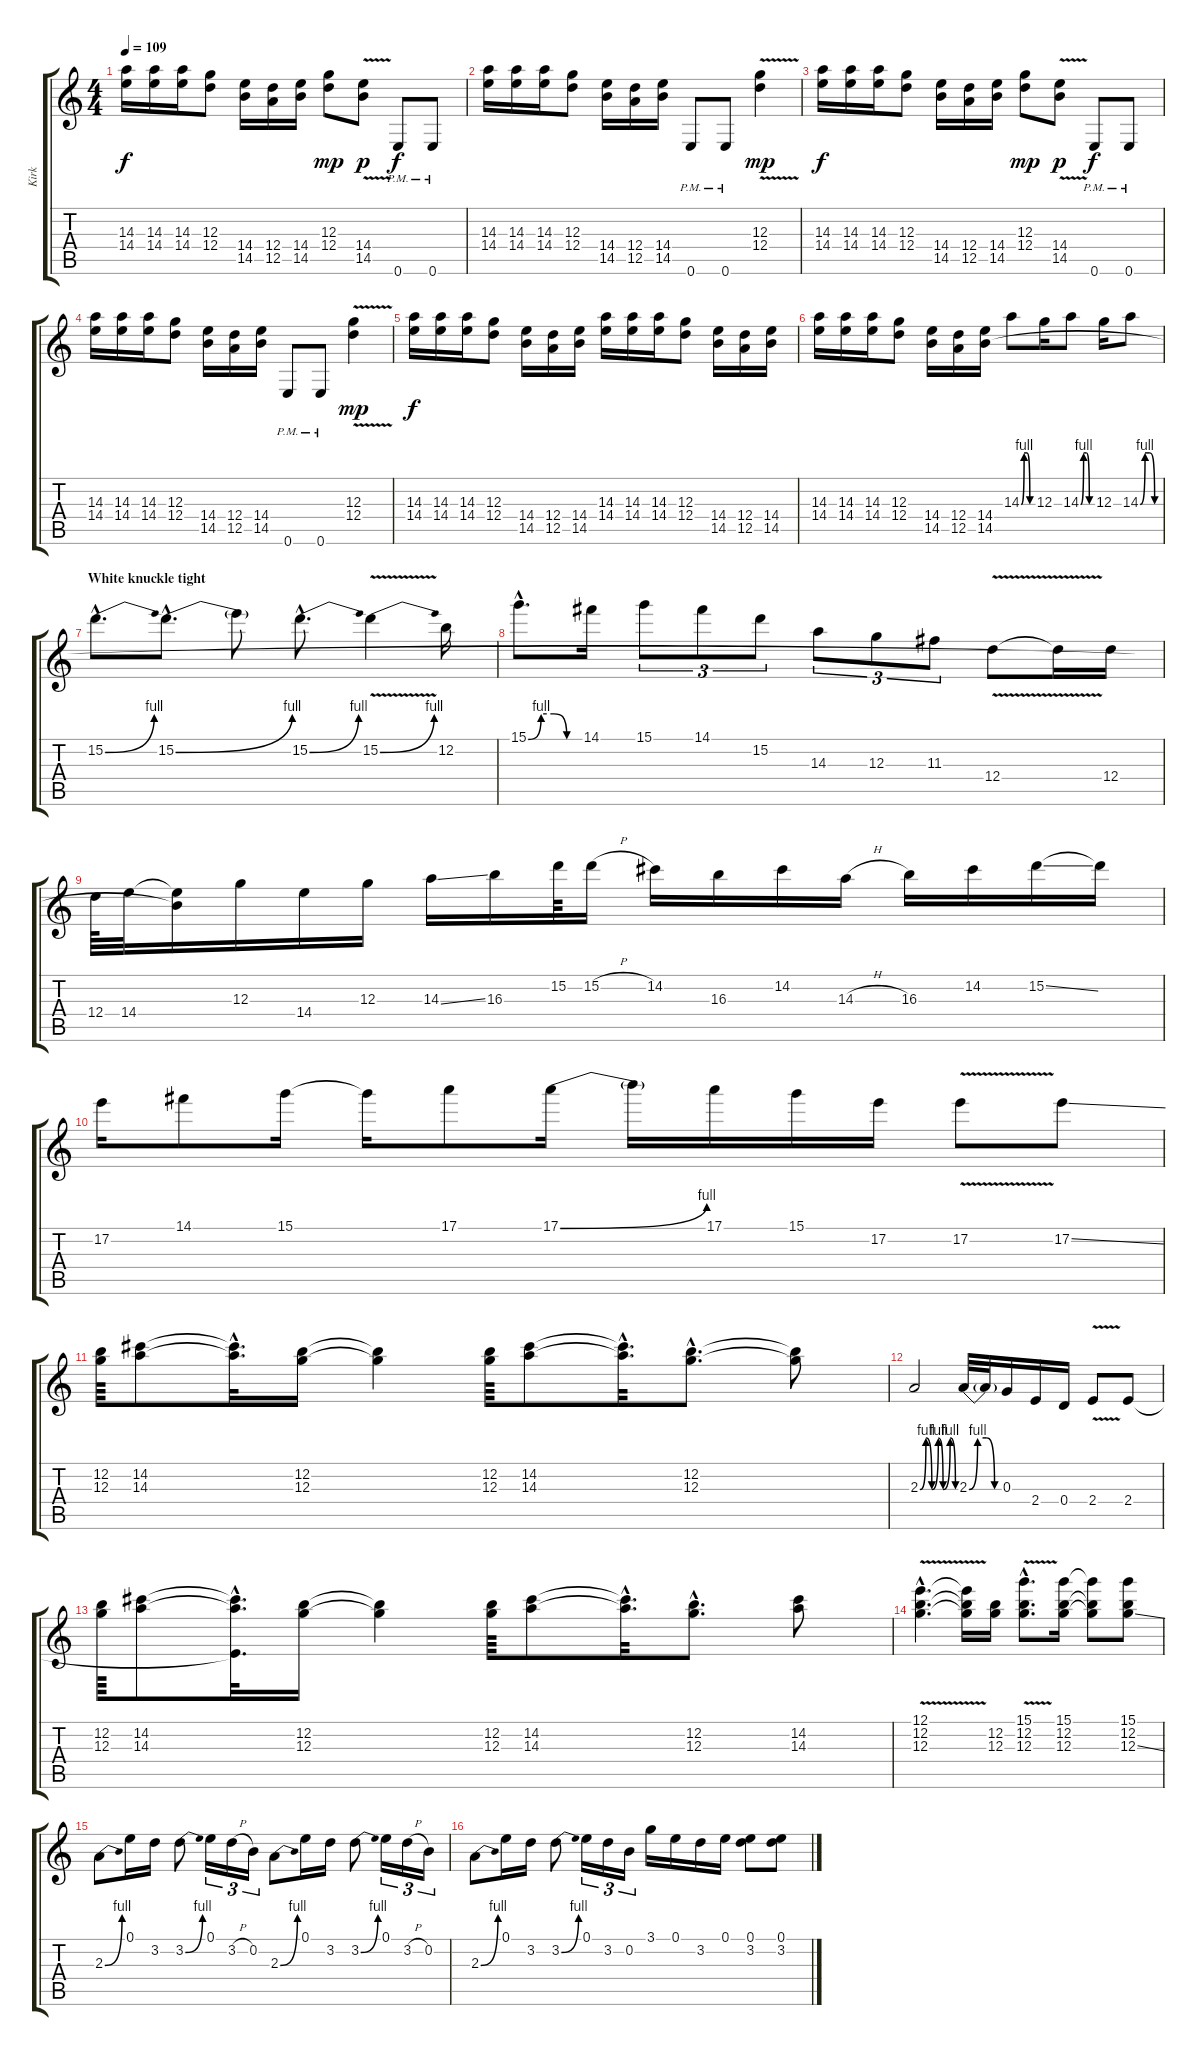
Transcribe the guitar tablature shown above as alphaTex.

\track ("Kirk" "Kirk") {instrument distortionguitar}
\staff {score tabs}
\tuning (E4 B3 G3 D3 A2 E2) {hide}
\ts (4 4)
\tempo 109
\clef g2
\ks c
(14.3 14.4).16{dy f} (14.3 14.4).16 (14.3 14.4).16 (12.3 12.4).8 (14.4 14.5).16 (12.4 12.5).16 (14.4 14.5).16 (12.3 12.4).8{dy mp} (14.4{v} 14.5{v}).8{dy p} 0.6{pm}.8{dy f} 0.6{pm}.8 |
(14.3 14.4).16 (14.3 14.4).16 (14.3 14.4).16 (12.3 12.4).8 (14.4 14.5).16 (12.4 12.5).16 (14.4 14.5).16 0.6{pm}.8 0.6{pm}.8 (12.3{v} 12.4{v}).4{dy mp} |
(14.3 14.4).16{dy f} (14.3 14.4).16 (14.3 14.4).16 (12.3 12.4).8 (14.4 14.5).16 (12.4 12.5).16 (14.4 14.5).16 (12.3 12.4).8{dy mp} (14.4{v} 14.5{v}).8{dy p} 0.6{pm}.8{dy f} 0.6{pm}.8 |
(14.3 14.4).16 (14.3 14.4).16 (14.3 14.4).16 (12.3 12.4).8 (14.4 14.5).16 (12.4 12.5).16 (14.4 14.5).16 0.6{pm}.8 0.6{pm}.8 (12.3{v} 12.4{v}).4{dy mp} |
(14.3 14.4).16{dy f} (14.3 14.4).16 (14.3 14.4).16 (12.3 12.4).8 (14.4 14.5).16 (12.4 12.5).16 (14.4 14.5).16 (14.3 14.4).16 (14.3 14.4).16 (14.3 14.4).16 (12.3 12.4).8 (14.4 14.5).16 (12.4 12.5).16 (14.4 14.5).16 |
(14.3 14.4).16 (14.3 14.4).16 (14.3 14.4).16 (12.3 12.4).8 (14.4 14.5).16 (12.4 12.5).16 (14.4 14.5).16 14.3{be (custom 0 0 15 4 30 4 45 0 60 0)}.8 12.3.16 14.3{be (custom 0 0 15 4 30 4 45 0 60 0)}.8 12.3.16 14.3{be (custom 0 0 15 4 30 4 45 0 60 0)}.8 |
\section ("" "White knuckle tight")
15.2{be (bend 0 0 60 4) hac}.8{d} 15.2{be (bend 0 0 60 4) hac}.8{d} 15.2{t}.8 15.2{be (bend 0 0 60 4) hac}.8{d} 15.2{be (bend 0 0 60 4) v}.4 12.2.16 |
15.1{be (custom 0 0 15 4 30 4 45 0 60 0) hac}.8{d} 14.1.16 15.1.8{tu (3 2)} 14.1.8{tu (3 2)} 15.2.8{tu (3 2)} 14.3.8{tu (3 2)} 12.3.8{tu (3 2)} 11.3.8{tu (3 2)} 12.4{v}.8 12.4{t}.16 12.4.16 |
12.4.64 14.4.32 (14.4{t} 14.5{t}).16 12.3.16 14.4.16 12.3.16 14.3{ss}.16 16.3.16 15.2.64 15.2{h}.16 14.2.16 16.3.16 14.2.16 14.3{h}.16 16.3.16 14.2.16 15.2{ss}.16 15.2{t}.16 |
17.2.16 14.1.8 15.1.16 15.1{t}.16 17.1.8 17.1{be (bend 0 0 60 4)}.16 17.1{t}.16 17.1.16 15.1.16 17.2.16 17.2{v}.8 17.2{ss}.8 |
(12.2 12.3).64 (14.2 14.3).8 (14.2{hac t} 14.3{hac t}).32{d} (12.2 12.3).16 (12.2{t} 12.3{t}).4 (12.2 12.3).64 (14.2 14.3).8 (14.2{hac t} 14.3{hac t}).32{d} (12.2{hac} 12.3{hac}).8{d} (12.2{t} 12.3{t}).8 |
2.3{be (custom 0 0 10 4 20 0 31 4 39 0 51 4 60 0)}.2 2.3{be (custom 0 0 15 4 30 4 45 0 60 0)}.32 2.3{t}.32 0.3.16 2.4.16 0.4.16 2.4{v}.8 2.4.8 |
(12.2 12.3).64 (14.2 14.3).8 (14.2{hac t} 14.3{hac t} 2.4{hac t}).32{d} (12.2 12.3).16 (12.2{t} 12.3{t}).4 (12.2 12.3).64 (14.2 14.3).8 (14.2{hac t} 14.3{hac t}).32{d} (12.2{hac} 12.3{hac}).8{d} (14.2 14.3).8 |
(12.1{hac} 12.2{hac} 12.3{v hac}).4{d} (12.1{t} 12.2{t} 12.3{t}).16 (12.2 12.3).16 (15.1{v hac} 12.2{v hac} 12.3{v hac}).8{d} (15.1 12.2 12.3).16 (15.1{t} 12.2{t} 12.3{t}).8 (15.1 12.2 12.3{ss}).8 |
2.3{be (bend 0 0 60 4)}.8 0.1.16 3.2.16 3.2{be (bend 0 0 60 4)}.8 0.1.16{tu (3 2)} 3.2{h}.16{tu (3 2)} 0.2.16{tu (3 2)} 2.3{be (bend 0 0 60 4)}.8 0.1.16 3.2.16 3.2{be (bend 0 0 60 4)}.8 0.1.16{tu (3 2)} 3.2{h}.16{tu (3 2)} 0.2.16{tu (3 2)} |
2.3{be (bend 0 0 60 4)}.8 0.1.16 3.2.16 3.2{be (bend 0 0 60 4)}.8 0.1.16{tu (3 2)} 3.2.16{tu (3 2)} 0.2.16{tu (3 2)} 3.1.16 0.1.16 3.2.16 0.1.16 (0.1 3.2).8 (0.1 3.2{ss}).8
